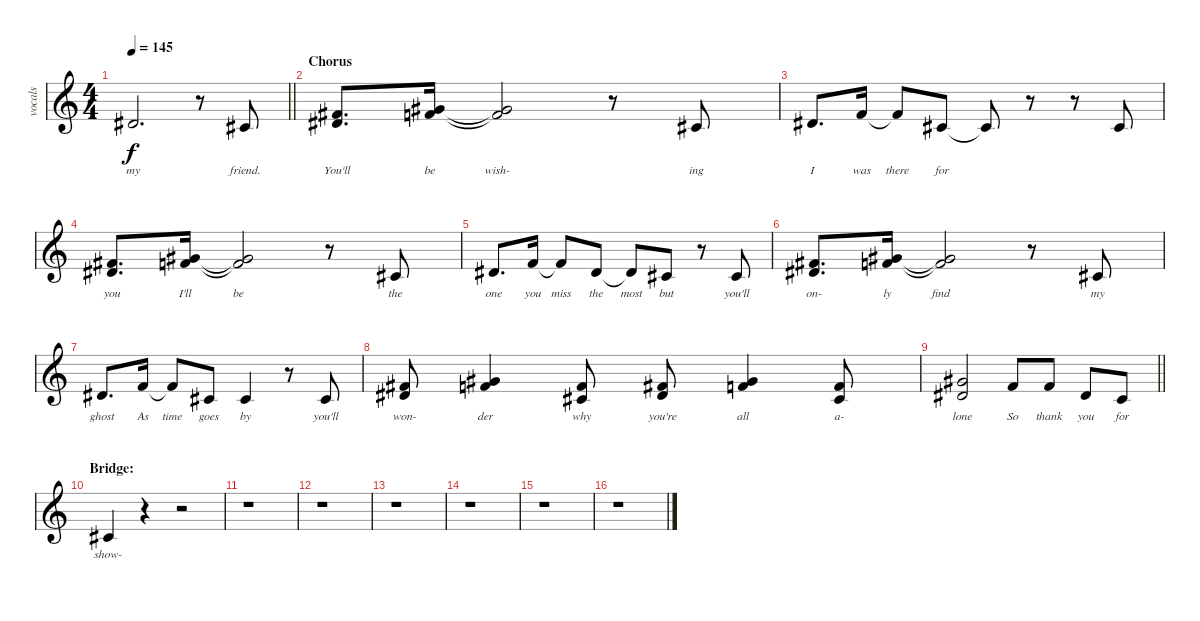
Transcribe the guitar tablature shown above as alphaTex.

\track ("vocals" "vocals") {instrument englishhorn}
\staff {score}
\tuning (Eb4 Bb3 Gb3 Db3 Ab2 Eb2) {hide}
\ts (4 4)
\tempo 145
\clef g2
\barLineRight lightlight
\ks c
9.3.2{d lyrics (0 "my") lyrics (1 "") lyrics (2 "") lyrics (3 "") lyrics (4 "") dy f} r.8 7.3.8{lyrics (0 "friend.") lyrics (1 "") lyrics (2 "") lyrics (3 "") lyrics (4 "")} |
\section ("" "Chorus")
(8.2 9.3).8{d lyrics (0 "You'll") lyrics (1 "") lyrics (2 "") lyrics (3 "") lyrics (4 "")} (10.2 11.3).16{lyrics (0 "be") lyrics (1 "") lyrics (2 "") lyrics (3 "") lyrics (4 "")} (10.2{t} 11.3{t}).2{lyrics (0 "wish-") lyrics (1 "") lyrics (2 "") lyrics (3 "") lyrics (4 "")} r.8 7.3.8{lyrics (0 "ing") lyrics (1 "") lyrics (2 "") lyrics (3 "") lyrics (4 "")} |
9.3.8{d lyrics (0 "I") lyrics (1 "") lyrics (2 "") lyrics (3 "") lyrics (4 "")} 11.3.16{lyrics (0 "was") lyrics (1 "") lyrics (2 "") lyrics (3 "") lyrics (4 "")} 11.3{t}.8{lyrics (0 "there") lyrics (1 "") lyrics (2 "") lyrics (3 "") lyrics (4 "")} 7.3.8{lyrics (0 "for") lyrics (1 "") lyrics (2 "") lyrics (3 "") lyrics (4 "")} 7.3{t}.8{lyrics (0 "") lyrics (1 "") lyrics (2 "") lyrics (3 "") lyrics (4 "")} r.8 r.8 7.3.8{lyrics (0 "") lyrics (1 "") lyrics (2 "") lyrics (3 "") lyrics (4 "")} |
(8.2 9.3).8{d lyrics (0 "you") lyrics (1 "") lyrics (2 "") lyrics (3 "") lyrics (4 "")} (10.2 11.3).16{lyrics (0 "I'll") lyrics (1 "") lyrics (2 "") lyrics (3 "") lyrics (4 "")} (10.2{t} 11.3{t}).2{lyrics (0 "be") lyrics (1 "") lyrics (2 "") lyrics (3 "") lyrics (4 "")} r.8 7.3.8{lyrics (0 "the") lyrics (1 "") lyrics (2 "") lyrics (3 "") lyrics (4 "")} |
9.3.8{d lyrics (0 "one") lyrics (1 "") lyrics (2 "") lyrics (3 "") lyrics (4 "")} 11.3.16{lyrics (0 "you") lyrics (1 "") lyrics (2 "") lyrics (3 "") lyrics (4 "")} 11.3{t}.8{lyrics (0 "miss") lyrics (1 "") lyrics (2 "") lyrics (3 "") lyrics (4 "")} 9.3.8{lyrics (0 "the") lyrics (1 "") lyrics (2 "") lyrics (3 "") lyrics (4 "")} 9.3{t}.8{lyrics (0 "most") lyrics (1 "") lyrics (2 "") lyrics (3 "") lyrics (4 "")} 7.3.8{lyrics (0 "but") lyrics (1 "") lyrics (2 "") lyrics (3 "") lyrics (4 "")} r.8 7.3.8{lyrics (0 "you'll") lyrics (1 "") lyrics (2 "") lyrics (3 "") lyrics (4 "")} |
(8.2 9.3).8{d lyrics (0 "on-") lyrics (1 "") lyrics (2 "") lyrics (3 "") lyrics (4 "")} (10.2 11.3).16{lyrics (0 "ly") lyrics (1 "") lyrics (2 "") lyrics (3 "") lyrics (4 "")} (10.2{t} 11.3{t}).2{lyrics (0 "find") lyrics (1 "") lyrics (2 "") lyrics (3 "") lyrics (4 "")} r.8 7.3.8{lyrics (0 "my") lyrics (1 "") lyrics (2 "") lyrics (3 "") lyrics (4 "")} |
9.3.8{d lyrics (0 "ghost") lyrics (1 "") lyrics (2 "") lyrics (3 "") lyrics (4 "")} 11.3.16{lyrics (0 "As") lyrics (1 "") lyrics (2 "") lyrics (3 "") lyrics (4 "")} 11.3{t}.8{lyrics (0 "time") lyrics (1 "") lyrics (2 "") lyrics (3 "") lyrics (4 "")} 7.3.8{lyrics (0 "goes") lyrics (1 "") lyrics (2 "") lyrics (3 "") lyrics (4 "")} 7.3.4{lyrics (0 "by") lyrics (1 "") lyrics (2 "") lyrics (3 "") lyrics (4 "")} r.8 7.3.8{lyrics (0 "you'll") lyrics (1 "") lyrics (2 "") lyrics (3 "") lyrics (4 "")} |
(8.2 9.3).8{lyrics (0 "won-") lyrics (1 "") lyrics (2 "") lyrics (3 "") lyrics (4 "")} (10.2 11.3).4{lyrics (0 "der") lyrics (1 "") lyrics (2 "") lyrics (3 "") lyrics (4 "")} (7.2 7.3).8{lyrics (0 "why") lyrics (1 "") lyrics (2 "") lyrics (3 "") lyrics (4 "")} (8.2 9.3).8{lyrics (0 "you're") lyrics (1 "") lyrics (2 "") lyrics (3 "") lyrics (4 "")} (10.2 11.3).4{lyrics (0 "all") lyrics (1 "") lyrics (2 "") lyrics (3 "") lyrics (4 "")} (7.2 7.3).8{lyrics (0 "a-") lyrics (1 "") lyrics (2 "") lyrics (3 "") lyrics (4 "")} |
\barLineRight lightlight
(10.2 9.3).2{lyrics (0 "lone") lyrics (1 "") lyrics (2 "") lyrics (3 "") lyrics (4 "")} 11.3.8{lyrics (0 "So") lyrics (1 "") lyrics (2 "") lyrics (3 "") lyrics (4 "")} 11.3.8{lyrics (0 "thank") lyrics (1 "") lyrics (2 "") lyrics (3 "") lyrics (4 "")} 9.3.8{lyrics (0 "you") lyrics (1 "") lyrics (2 "") lyrics (3 "") lyrics (4 "")} 6.3.8{lyrics (0 "for") lyrics (1 "") lyrics (2 "") lyrics (3 "") lyrics (4 "")} |
\section ("" "Bridge:")
7.3.4{lyrics (0 "show-") lyrics (1 "") lyrics (2 "") lyrics (3 "") lyrics (4 "")} r.4 r.2 |
r.1 |
r.1 |
r.1 |
r.1 |
r.1 |
r.1
